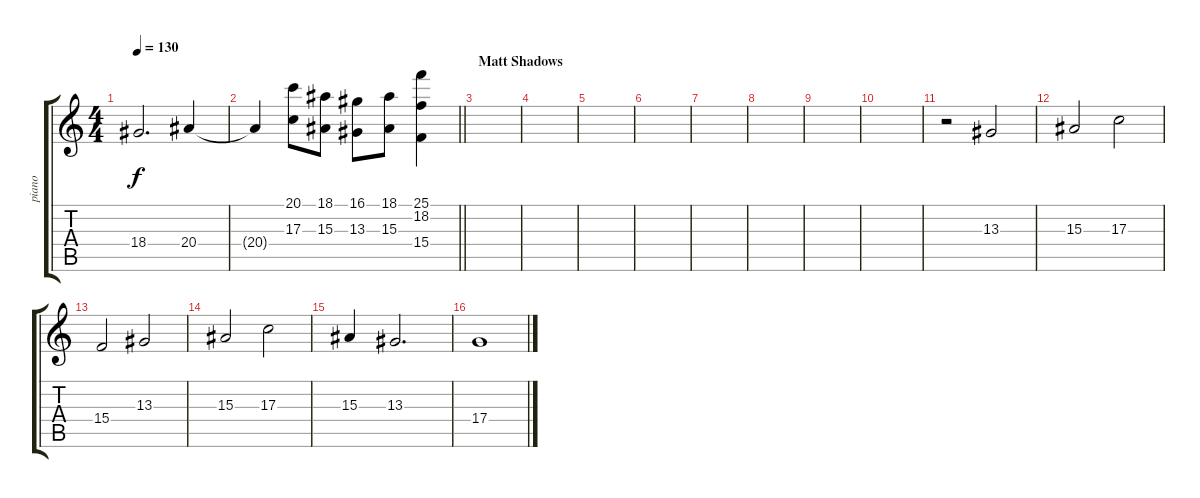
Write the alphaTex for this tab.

\track ("piano" "piano") {instrument acousticgrandpiano}
\staff {score tabs}
\tuning (E4 B3 G3 D3 A2 E2) {hide}
\ts (4 4)
\tempo 130
\clef g2
\ks c
18.4.2{d dy f} 20.4.4 |
\barLineRight lightlight
20.4{t}.4 (20.1 17.3).8 (18.1 15.3).8 (16.1 13.3).8 (18.1 15.3).8 (25.1 18.2 15.4).4 |
\section ("" "Matt Shadows")
|
|
|
|
|
|
|
|
r.2 13.3.2 |
15.3.2 17.3.2 |
15.4.2 13.3.2 |
15.3.2 17.3.2 |
15.3.4 13.3.2{d} |
17.4.1
